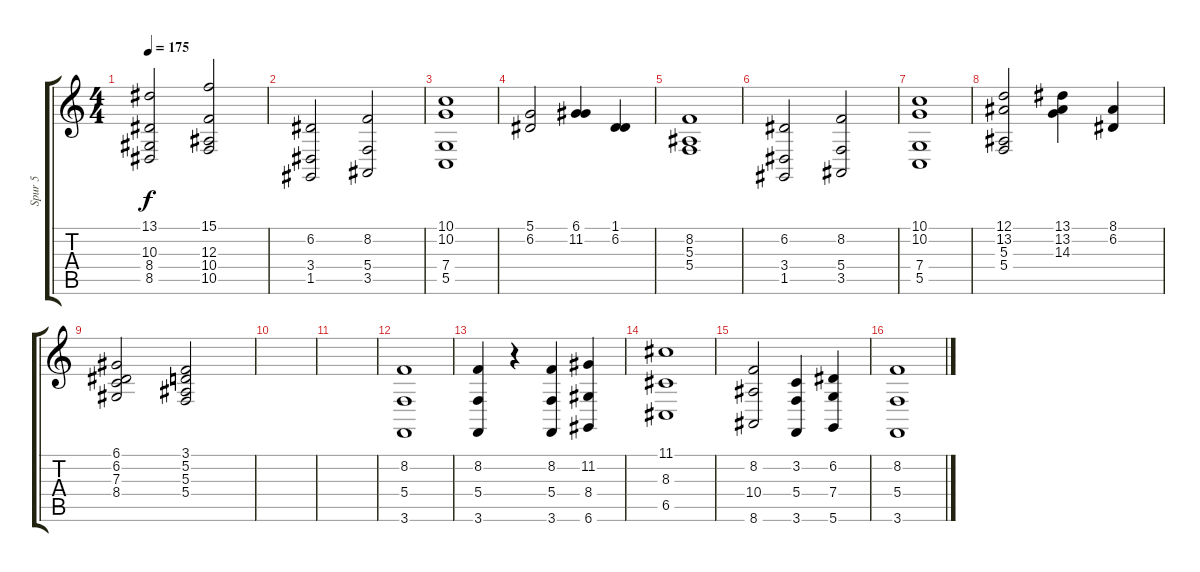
\track ("Spur 5" "Spur 5") {instrument stringensemble1}
\staff {score tabs}
\tuning (D4 A3 F3 C3 G2 D2) {hide}
\ts (4 4)
\tempo 175
\clef g2
\ks c
(13.1 10.3 8.4 8.5).2{dy f} (15.1 12.3 10.4 10.5).2 |
(6.2 3.4 1.5).2 (8.2 5.4 3.5).2 |
(10.1 10.2 7.4 5.5).1 |
(5.1 6.2).2 (6.1 11.2).4 (1.1 6.2).4 |
(8.2 5.3 5.4).1 |
(6.2 3.4 1.5).2 (8.2 5.4 3.5).2 |
(10.1 10.2 7.4 5.5).1 |
(12.1 13.2 5.3 5.4).2 (13.1 13.2 14.3).4 (8.1 6.2).4 |
(6.1 6.2 7.3 8.4).2 (3.1 5.2 5.3 5.4).2 |
|
|
(8.2 5.4 3.6).1 |
(8.2 5.4 3.6).4 r.4 (8.2 5.4 3.6).4 (11.2 8.4 6.6).4 |
(11.1 8.3 6.5).1 |
(8.2 10.4 8.6).2 (3.2 5.4 3.6).4 (6.2 7.4 5.6).4 |
(8.2 5.4 3.6).1
